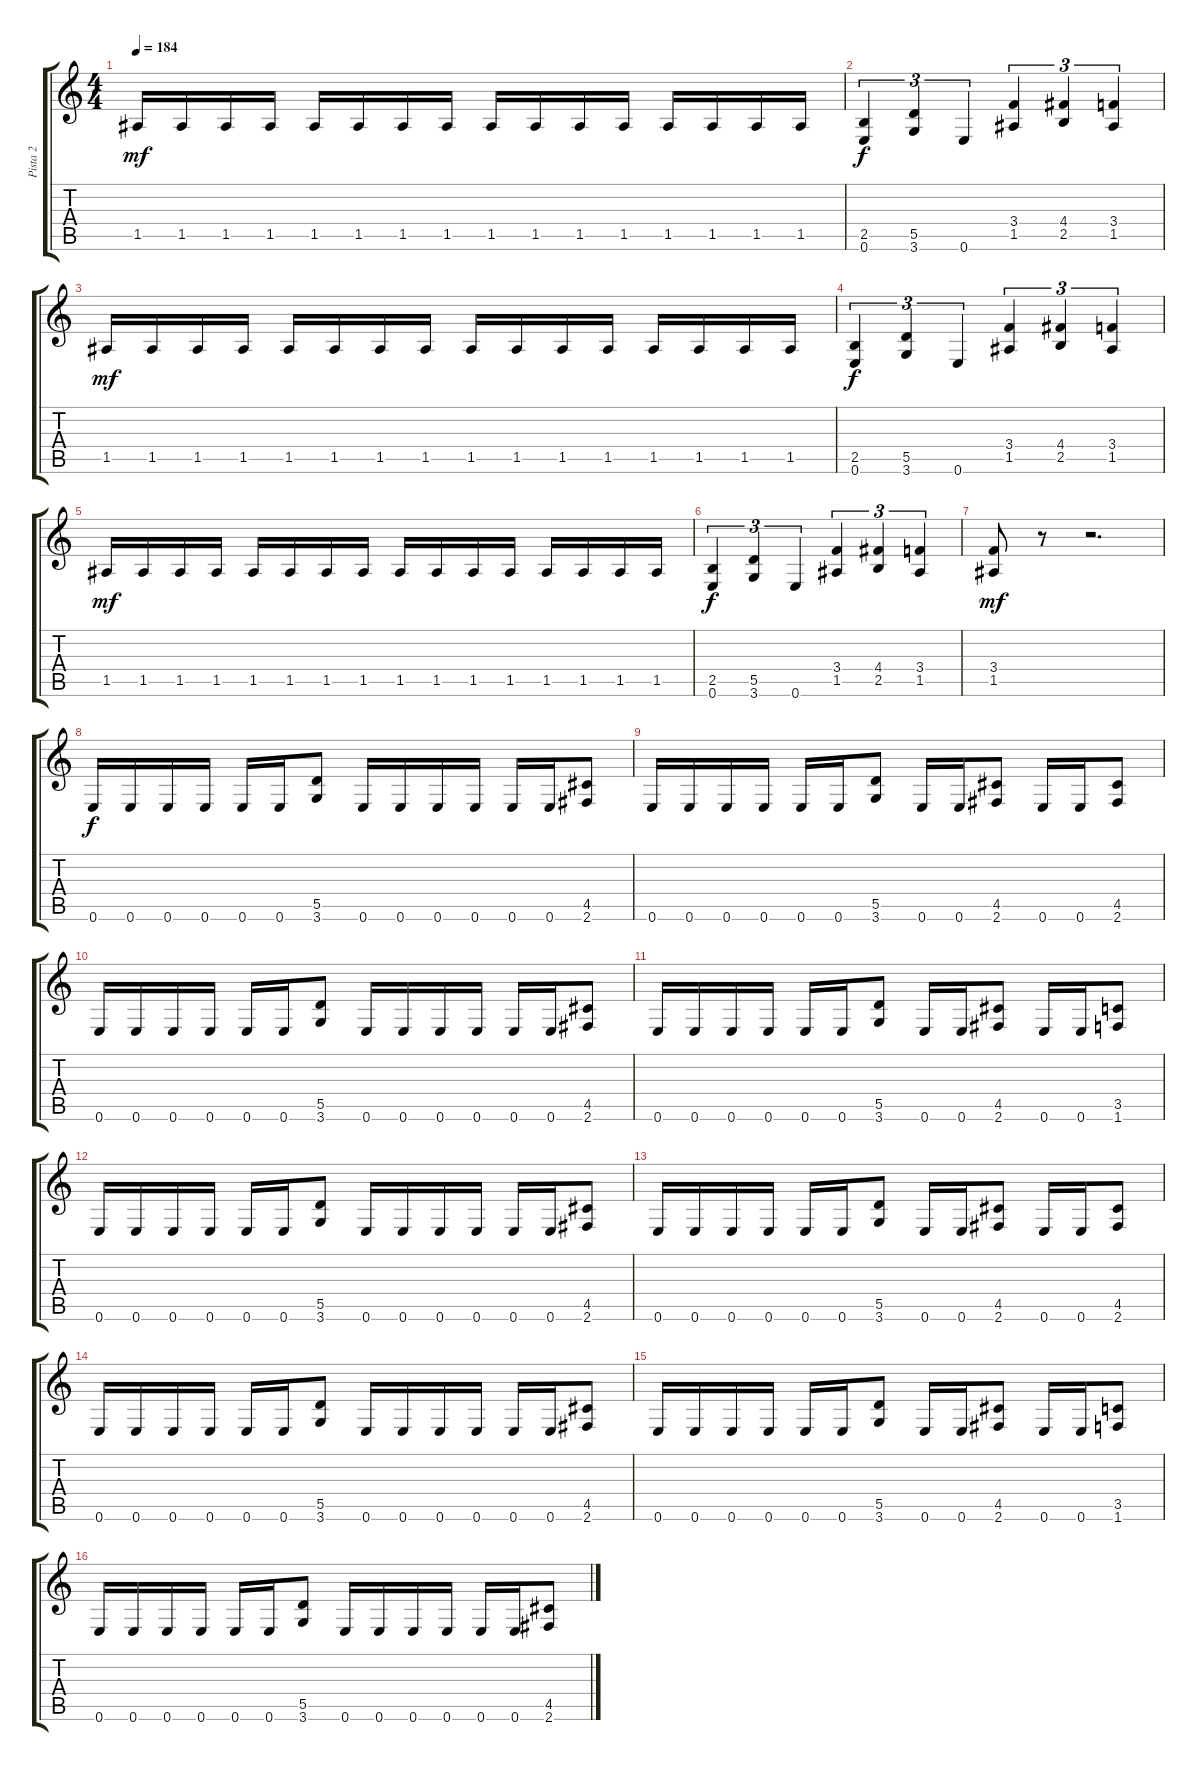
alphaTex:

\track ("Pista 2" "Pista 2") {instrument overdrivenguitar}
\staff {score tabs}
\tuning (E4 B3 G3 D3 A2 E2) {hide}
\ts (4 4)
\tempo 184
\clef g2
\ks c
1.5.16{dy mf} 1.5.16 1.5.16 1.5.16 1.5.16 1.5.16 1.5.16 1.5.16 1.5.16 1.5.16 1.5.16 1.5.16 1.5.16 1.5.16 1.5.16 1.5.16 |
(2.5 0.6).4{tu (3 2) dy f} (5.5 3.6).4{tu (3 2)} 0.6.4{tu (3 2)} (3.4 1.5).4{tu (3 2)} (4.4 2.5).4{tu (3 2)} (3.4 1.5).4{tu (3 2)} |
1.5.16{dy mf} 1.5.16 1.5.16 1.5.16 1.5.16 1.5.16 1.5.16 1.5.16 1.5.16 1.5.16 1.5.16 1.5.16 1.5.16 1.5.16 1.5.16 1.5.16 |
(2.5 0.6).4{tu (3 2) dy f} (5.5 3.6).4{tu (3 2)} 0.6.4{tu (3 2)} (3.4 1.5).4{tu (3 2)} (4.4 2.5).4{tu (3 2)} (3.4 1.5).4{tu (3 2)} |
1.5.16{dy mf} 1.5.16 1.5.16 1.5.16 1.5.16 1.5.16 1.5.16 1.5.16 1.5.16 1.5.16 1.5.16 1.5.16 1.5.16 1.5.16 1.5.16 1.5.16 |
(2.5 0.6).4{tu (3 2) dy f} (5.5 3.6).4{tu (3 2)} 0.6.4{tu (3 2)} (3.4 1.5).4{tu (3 2)} (4.4 2.5).4{tu (3 2)} (3.4 1.5).4{tu (3 2)} |
(3.4 1.5).8{dy mf} r.8 r.2{d} |
0.6.16{dy f} 0.6.16 0.6.16 0.6.16 0.6.16 0.6.16 (5.5 3.6).8 0.6.16 0.6.16 0.6.16 0.6.16 0.6.16 0.6.16 (4.5 2.6).8 |
0.6.16 0.6.16 0.6.16 0.6.16 0.6.16 0.6.16 (5.5 3.6).8 0.6.16 0.6.16 (4.5 2.6).8 0.6.16 0.6.16 (4.5 2.6).8 |
0.6.16 0.6.16 0.6.16 0.6.16 0.6.16 0.6.16 (5.5 3.6).8 0.6.16 0.6.16 0.6.16 0.6.16 0.6.16 0.6.16 (4.5 2.6).8 |
0.6.16 0.6.16 0.6.16 0.6.16 0.6.16 0.6.16 (5.5 3.6).8 0.6.16 0.6.16 (4.5 2.6).8 0.6.16 0.6.16 (3.5 1.6).8 |
0.6.16 0.6.16 0.6.16 0.6.16 0.6.16 0.6.16 (5.5 3.6).8 0.6.16 0.6.16 0.6.16 0.6.16 0.6.16 0.6.16 (4.5 2.6).8 |
0.6.16 0.6.16 0.6.16 0.6.16 0.6.16 0.6.16 (5.5 3.6).8 0.6.16 0.6.16 (4.5 2.6).8 0.6.16 0.6.16 (4.5 2.6).8 |
0.6.16 0.6.16 0.6.16 0.6.16 0.6.16 0.6.16 (5.5 3.6).8 0.6.16 0.6.16 0.6.16 0.6.16 0.6.16 0.6.16 (4.5 2.6).8 |
0.6.16 0.6.16 0.6.16 0.6.16 0.6.16 0.6.16 (5.5 3.6).8 0.6.16 0.6.16 (4.5 2.6).8 0.6.16 0.6.16 (3.5 1.6).8 |
0.6.16 0.6.16 0.6.16 0.6.16 0.6.16 0.6.16 (5.5 3.6).8 0.6.16 0.6.16 0.6.16 0.6.16 0.6.16 0.6.16 (4.5 2.6).8
